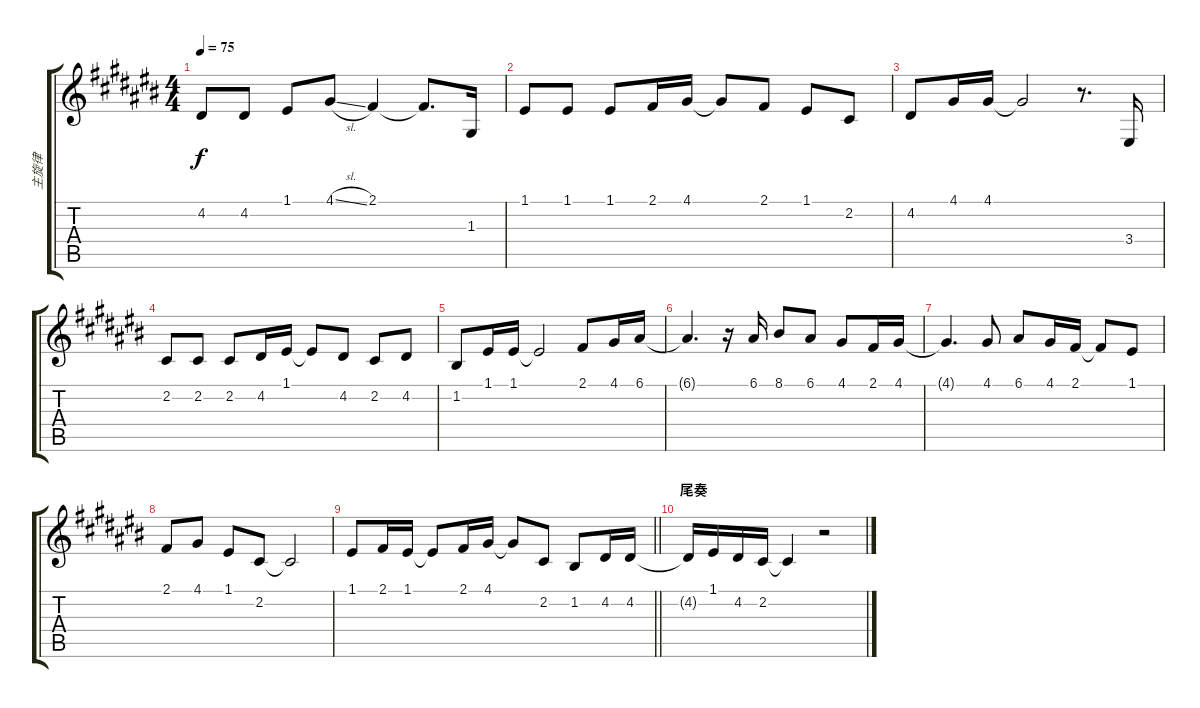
\track ("主旋律" "主旋律") {instrument acousticgrandpiano}
\staff {score tabs}
\tuning (E4 B3 G3 D3 A2 E2) {hide}
\ts (4 4)
\tempo 75
\clef g2
\ks c#
4.2.8{dy f} 4.2.8 1.1.8 4.1{sl}.8 2.1.4 2.1{t}.8{d} 1.3.16 |
1.1.8 1.1.8 1.1.8 2.1.16 4.1.16 4.1{t}.8 2.1.8 1.1.8 2.2.8 |
4.2.8 4.1.16 4.1.16 4.1{t}.2 r.8{d} 3.4.16 |
2.2.8 2.2.8 2.2.8 4.2.16 1.1.16 1.1{t}.8 4.2.8 2.2.8 4.2.8 |
1.2.8 1.1.16 1.1.16 1.1{t}.2 2.1.8 4.1.16 6.1.16 |
6.1{t}.4{d} r.16 6.1.16 8.1.8 6.1.8 4.1.8 2.1.16 4.1.16 |
4.1{t}.4{d} 4.1.8 6.1.8 4.1.16 2.1.16 2.1{t}.8 1.1.8 |
2.1.8 4.1.8 1.1.8 2.2.8 2.2{t}.2 |
\barLineRight lightlight
1.1.8 2.1.16 1.1.16 1.1{t}.8 2.1.16 4.1.16 4.1{t}.8 2.2.8 1.2.8 4.2.16 4.2.16 |
\section ("" "尾奏")
4.2{t}.16 1.1.16 4.2.16 2.2.16 2.2{t}.4 r.2
